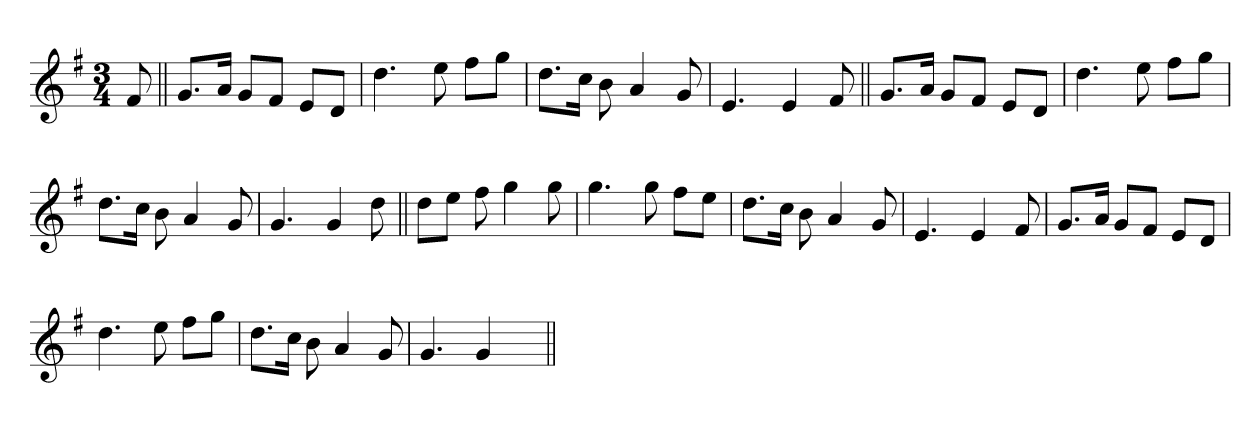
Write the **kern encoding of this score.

**kern
*part1
*staff1
*clefG2
*k[f#]
*G:
*M3/4
=1
8f#
=||
8.gL
16aJk
8gL
8f#J
8eL
8dJ
=
4.dd
8ee
8ff#L
8ggJ
=
8.ddL
16ccJk
8b
4a
8g
=
4.e
4e
8f#
=||
8.gL
16aJk
8gL
8f#J
8eL
8dJ
=
4.dd
8ee
8ff#L
8ggJ
=
8.ddL
16ccJk
8b
4a
8g
=
4.g
4g
8dd
=||
8ddL
8eeJ
8ff#
4gg
8gg
=
4.gg
8gg
8ff#L
8eeJ
=
8.ddL
16ccJk
8b
4a
8g
=
4.e
4e
8f#
=
8.gL
16aJk
8gL
8f#J
8eL
8dJ
=
4.dd
8ee
8ff#L
8ggJ
=
8.ddL
16ccJk
8b
4a
8g
=
4.g
4g
8ryy
=||
*-
